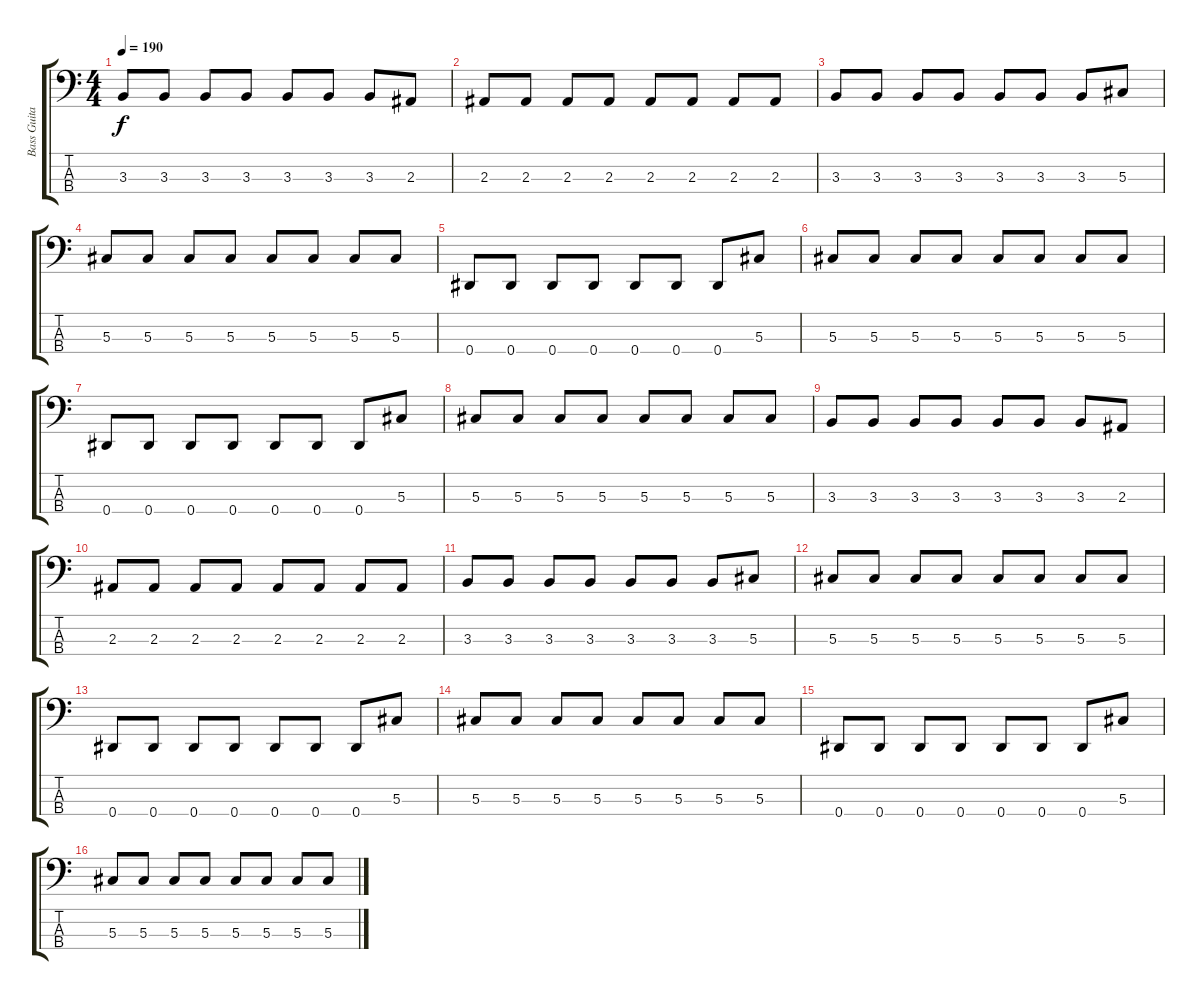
\track ("Bass Guitar" "Bass Guita") {instrument electricbassfinger}
\staff {score tabs}
\tuning (Gb2 Db2 Ab1 Eb1) {hide}
\ts (4 4)
\tempo 190
\clef f4
\ks c
3.3.8{dy f} 3.3.8 3.3.8 3.3.8 3.3.8 3.3.8 3.3.8 2.3.8 |
2.3.8 2.3.8 2.3.8 2.3.8 2.3.8 2.3.8 2.3.8 2.3.8 |
3.3.8 3.3.8 3.3.8 3.3.8 3.3.8 3.3.8 3.3.8 5.3.8 |
5.3.8 5.3.8 5.3.8 5.3.8 5.3.8 5.3.8 5.3.8 5.3.8 |
0.4.8 0.4.8 0.4.8 0.4.8 0.4.8 0.4.8 0.4.8 5.3.8 |
5.3.8 5.3.8 5.3.8 5.3.8 5.3.8 5.3.8 5.3.8 5.3.8 |
0.4.8 0.4.8 0.4.8 0.4.8 0.4.8 0.4.8 0.4.8 5.3.8 |
5.3.8 5.3.8 5.3.8 5.3.8 5.3.8 5.3.8 5.3.8 5.3.8 |
3.3.8 3.3.8 3.3.8 3.3.8 3.3.8 3.3.8 3.3.8 2.3.8 |
2.3.8 2.3.8 2.3.8 2.3.8 2.3.8 2.3.8 2.3.8 2.3.8 |
3.3.8 3.3.8 3.3.8 3.3.8 3.3.8 3.3.8 3.3.8 5.3.8 |
5.3.8 5.3.8 5.3.8 5.3.8 5.3.8 5.3.8 5.3.8 5.3.8 |
0.4.8 0.4.8 0.4.8 0.4.8 0.4.8 0.4.8 0.4.8 5.3.8 |
5.3.8 5.3.8 5.3.8 5.3.8 5.3.8 5.3.8 5.3.8 5.3.8 |
0.4.8 0.4.8 0.4.8 0.4.8 0.4.8 0.4.8 0.4.8 5.3.8 |
5.3.8 5.3.8 5.3.8 5.3.8 5.3.8 5.3.8 5.3.8 5.3.8
